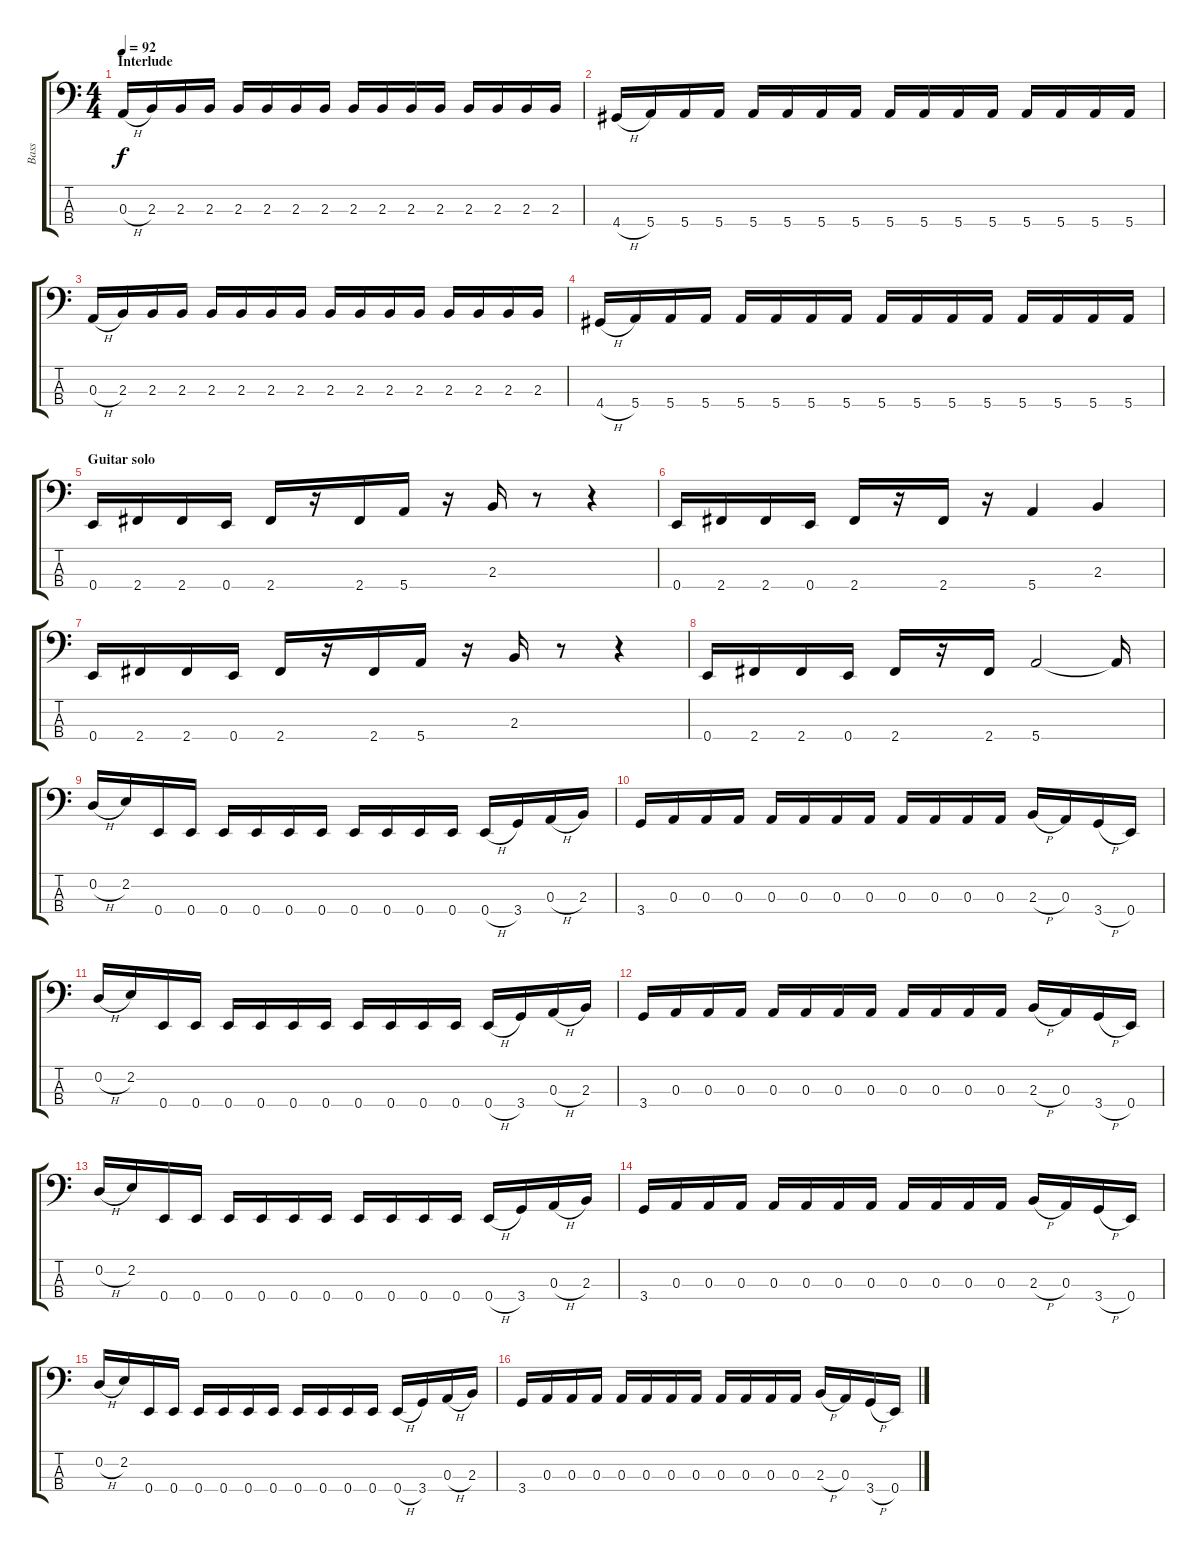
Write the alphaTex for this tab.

\track ("Bass" "Bass") {instrument electricbassfinger}
\staff {score tabs}
\tuning (G2 D2 A1 E1) {hide}
\ts (4 4)
\section ("" "Interlude")
\tempo 92
\clef f4
\ks c
0.3{h}.16{dy f} 2.3.16 2.3.16 2.3.16 2.3.16 2.3.16 2.3.16 2.3.16 2.3.16 2.3.16 2.3.16 2.3.16 2.3.16 2.3.16 2.3.16 2.3.16 |
4.4{h}.16 5.4.16 5.4.16 5.4.16 5.4.16 5.4.16 5.4.16 5.4.16 5.4.16 5.4.16 5.4.16 5.4.16 5.4.16 5.4.16 5.4.16 5.4.16 |
0.3{h}.16 2.3.16 2.3.16 2.3.16 2.3.16 2.3.16 2.3.16 2.3.16 2.3.16 2.3.16 2.3.16 2.3.16 2.3.16 2.3.16 2.3.16 2.3.16 |
4.4{h}.16 5.4.16 5.4.16 5.4.16 5.4.16 5.4.16 5.4.16 5.4.16 5.4.16 5.4.16 5.4.16 5.4.16 5.4.16 5.4.16 5.4.16 5.4.16 |
\section ("" "Guitar solo")
0.4.16 2.4.16 2.4.16 0.4.16 2.4.16 r.16 2.4.16 5.4.16 r.16 2.3.16 r.8 r.4 |
0.4.16 2.4.16 2.4.16 0.4.16 2.4.16 r.16 2.4.16 r.16 5.4.4 2.3.4 |
0.4.16 2.4.16 2.4.16 0.4.16 2.4.16 r.16 2.4.16 5.4.16 r.16 2.3.16 r.8 r.4 |
0.4.16 2.4.16 2.4.16 0.4.16 2.4.16 r.16 2.4.16 5.4.2 5.4{t}.16 |
0.2{h}.16 2.2.16 0.4.16 0.4.16 0.4.16 0.4.16 0.4.16 0.4.16 0.4.16 0.4.16 0.4.16 0.4.16 0.4{h}.16 3.4.16 0.3{h}.16 2.3.16 |
3.4.16 0.3.16 0.3.16 0.3.16 0.3.16 0.3.16 0.3.16 0.3.16 0.3.16 0.3.16 0.3.16 0.3.16 2.3{h}.16 0.3.16 3.4{h}.16 0.4.16 |
0.2{h}.16 2.2.16 0.4.16 0.4.16 0.4.16 0.4.16 0.4.16 0.4.16 0.4.16 0.4.16 0.4.16 0.4.16 0.4{h}.16 3.4.16 0.3{h}.16 2.3.16 |
3.4.16 0.3.16 0.3.16 0.3.16 0.3.16 0.3.16 0.3.16 0.3.16 0.3.16 0.3.16 0.3.16 0.3.16 2.3{h}.16 0.3.16 3.4{h}.16 0.4.16 |
0.2{h}.16 2.2.16 0.4.16 0.4.16 0.4.16 0.4.16 0.4.16 0.4.16 0.4.16 0.4.16 0.4.16 0.4.16 0.4{h}.16 3.4.16 0.3{h}.16 2.3.16 |
3.4.16 0.3.16 0.3.16 0.3.16 0.3.16 0.3.16 0.3.16 0.3.16 0.3.16 0.3.16 0.3.16 0.3.16 2.3{h}.16 0.3.16 3.4{h}.16 0.4.16 |
0.2{h}.16 2.2.16 0.4.16 0.4.16 0.4.16 0.4.16 0.4.16 0.4.16 0.4.16 0.4.16 0.4.16 0.4.16 0.4{h}.16 3.4.16 0.3{h}.16 2.3.16 |
3.4.16 0.3.16 0.3.16 0.3.16 0.3.16 0.3.16 0.3.16 0.3.16 0.3.16 0.3.16 0.3.16 0.3.16 2.3{h}.16 0.3.16 3.4{h}.16 0.4.16
